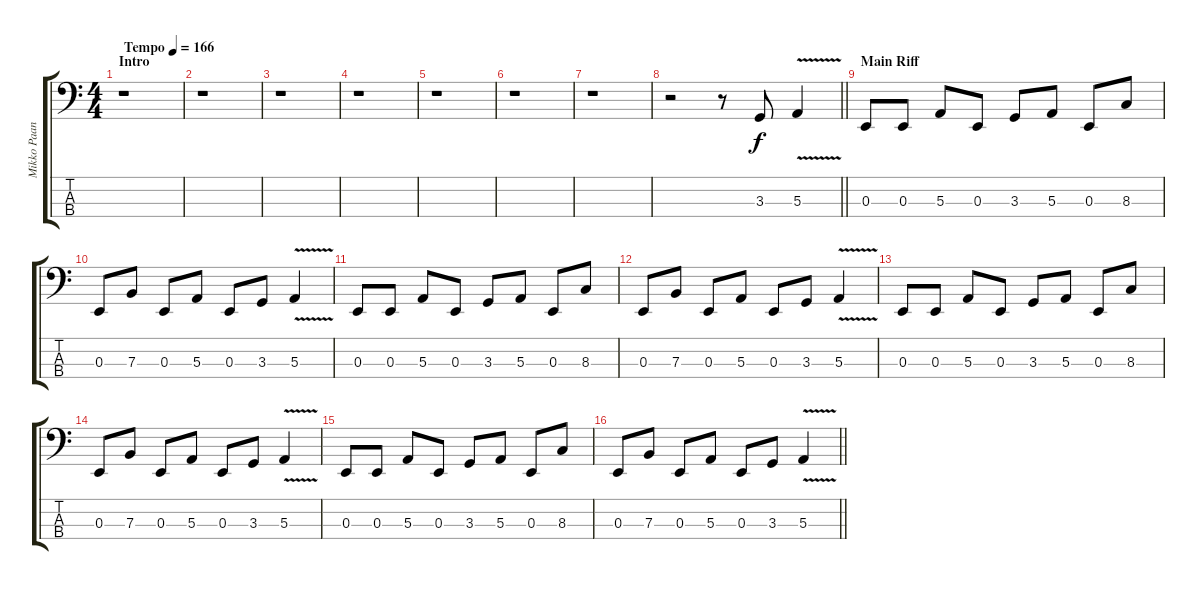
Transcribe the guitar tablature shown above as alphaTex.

\track ("Mikko Paananen" "Mikko Paan") {instrument electricbassfinger}
\staff {score tabs}
\tuning (D2 A1 E1 B0) {hide}
\ts (4 4)
\section ("" "Intro")
\tempo (166 "Tempo")
\clef f4
\ks c
r.1{dy f instrument electricbassfinger} |
r.1 |
r.1 |
r.1 |
r.1 |
r.1 |
r.1 |
\barLineRight lightlight
r.2 r.8 3.3.8 5.3{v}.4 |
\section ("" "Main Riff")
0.3.8 0.3.8 5.3.8 0.3.8 3.3.8 5.3.8 0.3.8 8.3.8 |
0.3.8 7.3.8 0.3.8 5.3.8 0.3.8 3.3.8 5.3{v}.4 |
0.3.8 0.3.8 5.3.8 0.3.8 3.3.8 5.3.8 0.3.8 8.3.8 |
0.3.8 7.3.8 0.3.8 5.3.8 0.3.8 3.3.8 5.3{v}.4 |
0.3.8 0.3.8 5.3.8 0.3.8 3.3.8 5.3.8 0.3.8 8.3.8 |
0.3.8 7.3.8 0.3.8 5.3.8 0.3.8 3.3.8 5.3{v}.4 |
0.3.8 0.3.8 5.3.8 0.3.8 3.3.8 5.3.8 0.3.8 8.3.8 |
\barLineRight lightlight
0.3.8 7.3.8 0.3.8 5.3.8 0.3.8 3.3.8 5.3{v}.4
